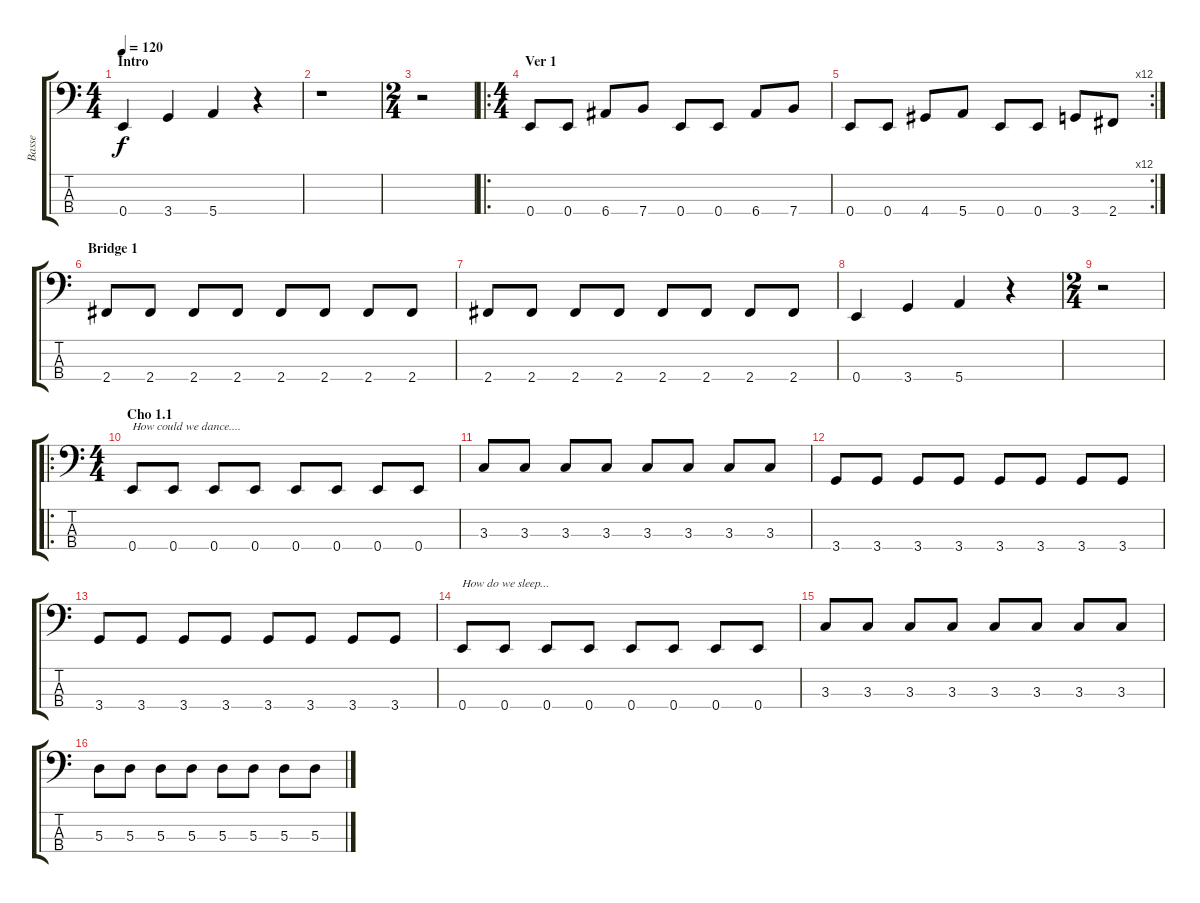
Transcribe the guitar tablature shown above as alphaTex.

\track ("Basse" "Basse") {instrument electricbasspick}
\staff {score tabs}
\tuning (G2 D2 A1 E1) {hide}
\ts (4 4)
\section ("" "Intro")
\tempo 120
\clef f4
\ks c
0.4.4{dy f instrument electricbasspick} 3.4.4 5.4.4 r.4 |
r.1 |
\ts (2 4)
r.2 |
\ro
\ts (4 4)
\section ("" "Ver 1")
0.4.8 0.4.8 6.4.8 7.4.8 0.4.8 0.4.8 6.4.8 7.4.8 |
\rc 12
0.4.8 0.4.8 4.4.8 5.4.8 0.4.8 0.4.8 3.4.8 2.4.8 |
\section ("" "Bridge 1")
2.4.8 2.4.8 2.4.8 2.4.8 2.4.8 2.4.8 2.4.8 2.4.8 |
2.4.8 2.4.8 2.4.8 2.4.8 2.4.8 2.4.8 2.4.8 2.4.8 |
0.4.4 3.4.4 5.4.4 r.4 |
\ts (2 4)
r.2 |
\ro
\ts (4 4)
\section ("" "Cho 1.1")
0.4.8{txt "How could we dance...."} 0.4.8 0.4.8 0.4.8 0.4.8 0.4.8 0.4.8 0.4.8 |
3.3.8 3.3.8 3.3.8 3.3.8 3.3.8 3.3.8 3.3.8 3.3.8 |
3.4.8 3.4.8 3.4.8 3.4.8 3.4.8 3.4.8 3.4.8 3.4.8 |
3.4.8 3.4.8 3.4.8 3.4.8 3.4.8 3.4.8 3.4.8 3.4.8 |
0.4.8{txt "How do we sleep..."} 0.4.8 0.4.8 0.4.8 0.4.8 0.4.8 0.4.8 0.4.8 |
3.3.8 3.3.8 3.3.8 3.3.8 3.3.8 3.3.8 3.3.8 3.3.8 |
5.3.8 5.3.8 5.3.8 5.3.8 5.3.8 5.3.8 5.3.8 5.3.8
